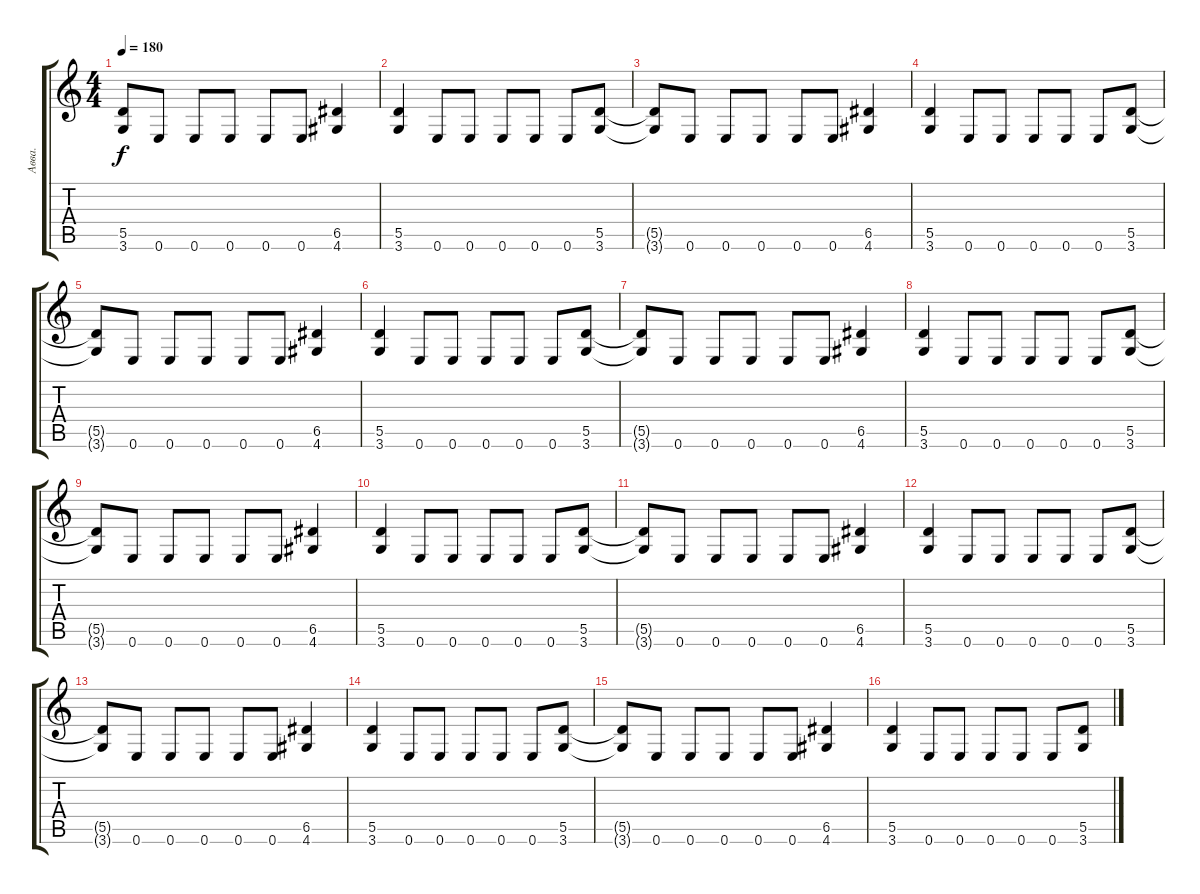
\track ("Авва." "Авва.") {instrument distortionguitar}
\staff {score tabs}
\tuning (E4 B3 G3 D3 A2 E2) {hide}
\ts (4 4)
\tempo 180
\clef g2
\ks c
(5.5{t} 3.6{t}).8{dy f} 0.6.8 0.6.8 0.6.8 0.6.8 0.6.8 (6.5 4.6).4 |
(5.5 3.6).4 0.6.8 0.6.8 0.6.8 0.6.8 0.6.8 (5.5 3.6).8 |
(5.5{t} 3.6{t}).8 0.6.8 0.6.8 0.6.8 0.6.8 0.6.8 (6.5 4.6).4 |
(5.5 3.6).4 0.6.8 0.6.8 0.6.8 0.6.8 0.6.8 (5.5 3.6).8 |
(5.5{t} 3.6{t}).8 0.6.8 0.6.8 0.6.8 0.6.8 0.6.8 (6.5 4.6).4 |
(5.5 3.6).4 0.6.8 0.6.8 0.6.8 0.6.8 0.6.8 (5.5 3.6).8 |
(5.5{t} 3.6{t}).8 0.6.8 0.6.8 0.6.8 0.6.8 0.6.8 (6.5 4.6).4 |
(5.5 3.6).4 0.6.8 0.6.8 0.6.8 0.6.8 0.6.8 (5.5 3.6).8 |
(5.5{t} 3.6{t}).8 0.6.8 0.6.8 0.6.8 0.6.8 0.6.8 (6.5 4.6).4 |
(5.5 3.6).4 0.6.8 0.6.8 0.6.8 0.6.8 0.6.8 (5.5 3.6).8 |
(5.5{t} 3.6{t}).8 0.6.8 0.6.8 0.6.8 0.6.8 0.6.8 (6.5 4.6).4 |
(5.5 3.6).4 0.6.8 0.6.8 0.6.8 0.6.8 0.6.8 (5.5 3.6).8 |
(5.5{t} 3.6{t}).8 0.6.8 0.6.8 0.6.8 0.6.8 0.6.8 (6.5 4.6).4 |
(5.5 3.6).4 0.6.8 0.6.8 0.6.8 0.6.8 0.6.8 (5.5 3.6).8 |
(5.5{t} 3.6{t}).8 0.6.8 0.6.8 0.6.8 0.6.8 0.6.8 (6.5 4.6).4 |
(5.5 3.6).4 0.6.8 0.6.8 0.6.8 0.6.8 0.6.8 (5.5 3.6).8
